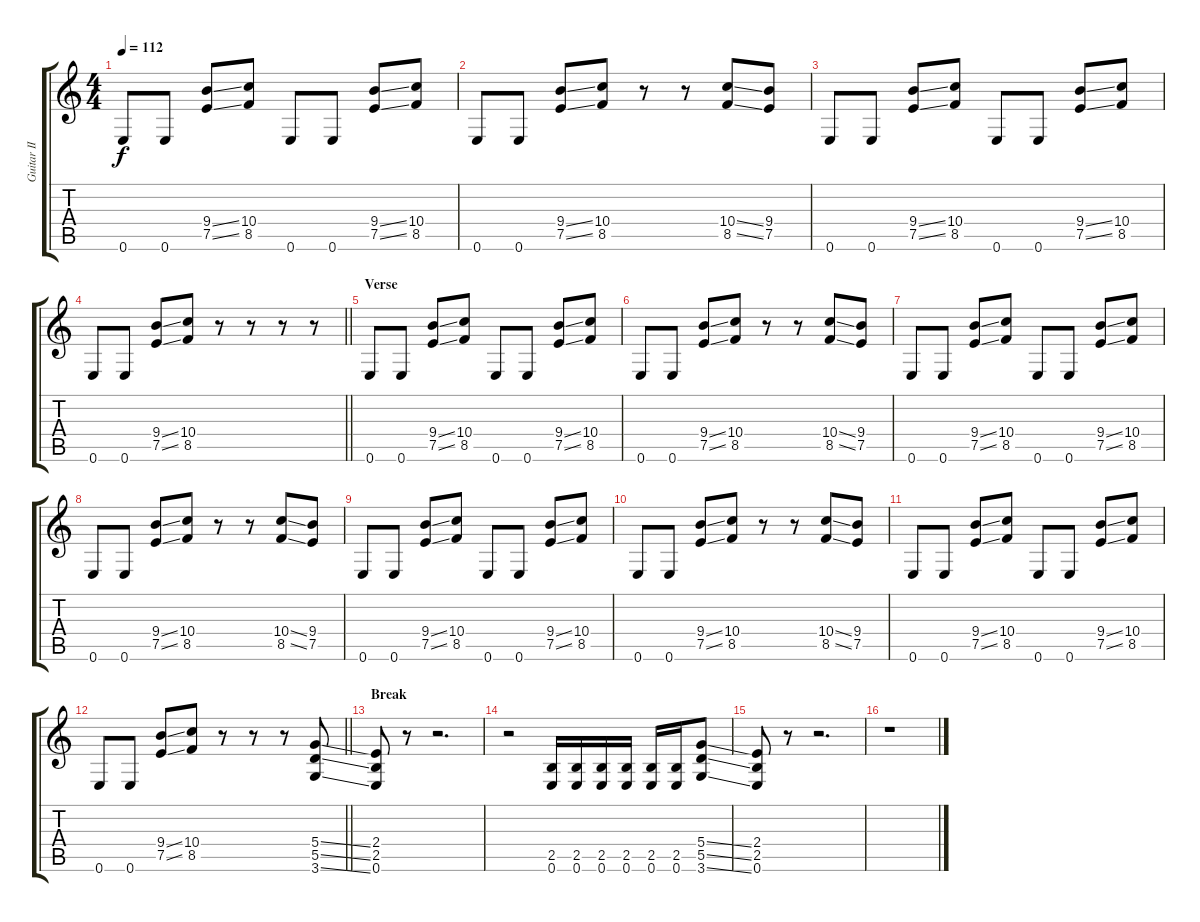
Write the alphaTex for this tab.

\track ("Guitar II" "Guitar II") {instrument distortionguitar}
\staff {score tabs}
\tuning (E4 B3 G3 D3 A2 E2) {hide}
\ts (4 4)
\tempo 112
\clef g2
\ks c
0.6.8{dy f} 0.6.8 (9.4{ss} 7.5{ss}).8 (10.4 8.5).8 0.6.8 0.6.8 (9.4{ss} 7.5{ss}).8 (10.4 8.5).8 |
0.6.8 0.6.8 (9.4{ss} 7.5{ss}).8 (10.4 8.5).8 r.8 r.8 (10.4{ss} 8.5{ss}).8 (9.4 7.5).8 |
0.6.8 0.6.8 (9.4{ss} 7.5{ss}).8 (10.4 8.5).8 0.6.8 0.6.8 (9.4{ss} 7.5{ss}).8 (10.4 8.5).8 |
\barLineRight lightlight
0.6.8 0.6.8 (9.4{ss} 7.5{ss}).8 (10.4 8.5).8 r.8 r.8 r.8 r.8 |
\section ("" "Verse")
0.6.8 0.6.8 (9.4{ss} 7.5{ss}).8 (10.4 8.5).8 0.6.8 0.6.8 (9.4{ss} 7.5{ss}).8 (10.4 8.5).8 |
0.6.8 0.6.8 (9.4{ss} 7.5{ss}).8 (10.4 8.5).8 r.8 r.8 (10.4{ss} 8.5{ss}).8 (9.4 7.5).8 |
0.6.8 0.6.8 (9.4{ss} 7.5{ss}).8 (10.4 8.5).8 0.6.8 0.6.8 (9.4{ss} 7.5{ss}).8 (10.4 8.5).8 |
0.6.8 0.6.8 (9.4{ss} 7.5{ss}).8 (10.4 8.5).8 r.8 r.8 (10.4{ss} 8.5{ss}).8 (9.4 7.5).8 |
0.6.8 0.6.8 (9.4{ss} 7.5{ss}).8 (10.4 8.5).8 0.6.8 0.6.8 (9.4{ss} 7.5{ss}).8 (10.4 8.5).8 |
0.6.8 0.6.8 (9.4{ss} 7.5{ss}).8 (10.4 8.5).8 r.8 r.8 (10.4{ss} 8.5{ss}).8 (9.4 7.5).8 |
0.6.8 0.6.8 (9.4{ss} 7.5{ss}).8 (10.4 8.5).8 0.6.8 0.6.8 (9.4{ss} 7.5{ss}).8 (10.4 8.5).8 |
\barLineRight lightlight
0.6.8 0.6.8 (9.4{ss} 7.5{ss}).8 (10.4 8.5).8 r.8 r.8 r.8 (5.4{ss} 5.5{ss} 3.6{ss}).8 |
\section ("" "Break")
(2.4 2.5 0.6).8 r.8 r.2{d} |
r.2 (2.5 0.6).16 (2.5 0.6).16 (2.5 0.6).16 (2.5 0.6).16 (2.5 0.6).16 (2.5 0.6).16 (5.4{ss} 5.5{ss} 3.6{ss}).8 |
(2.4 2.5 0.6).8 r.8 r.2{d} |
r.1
